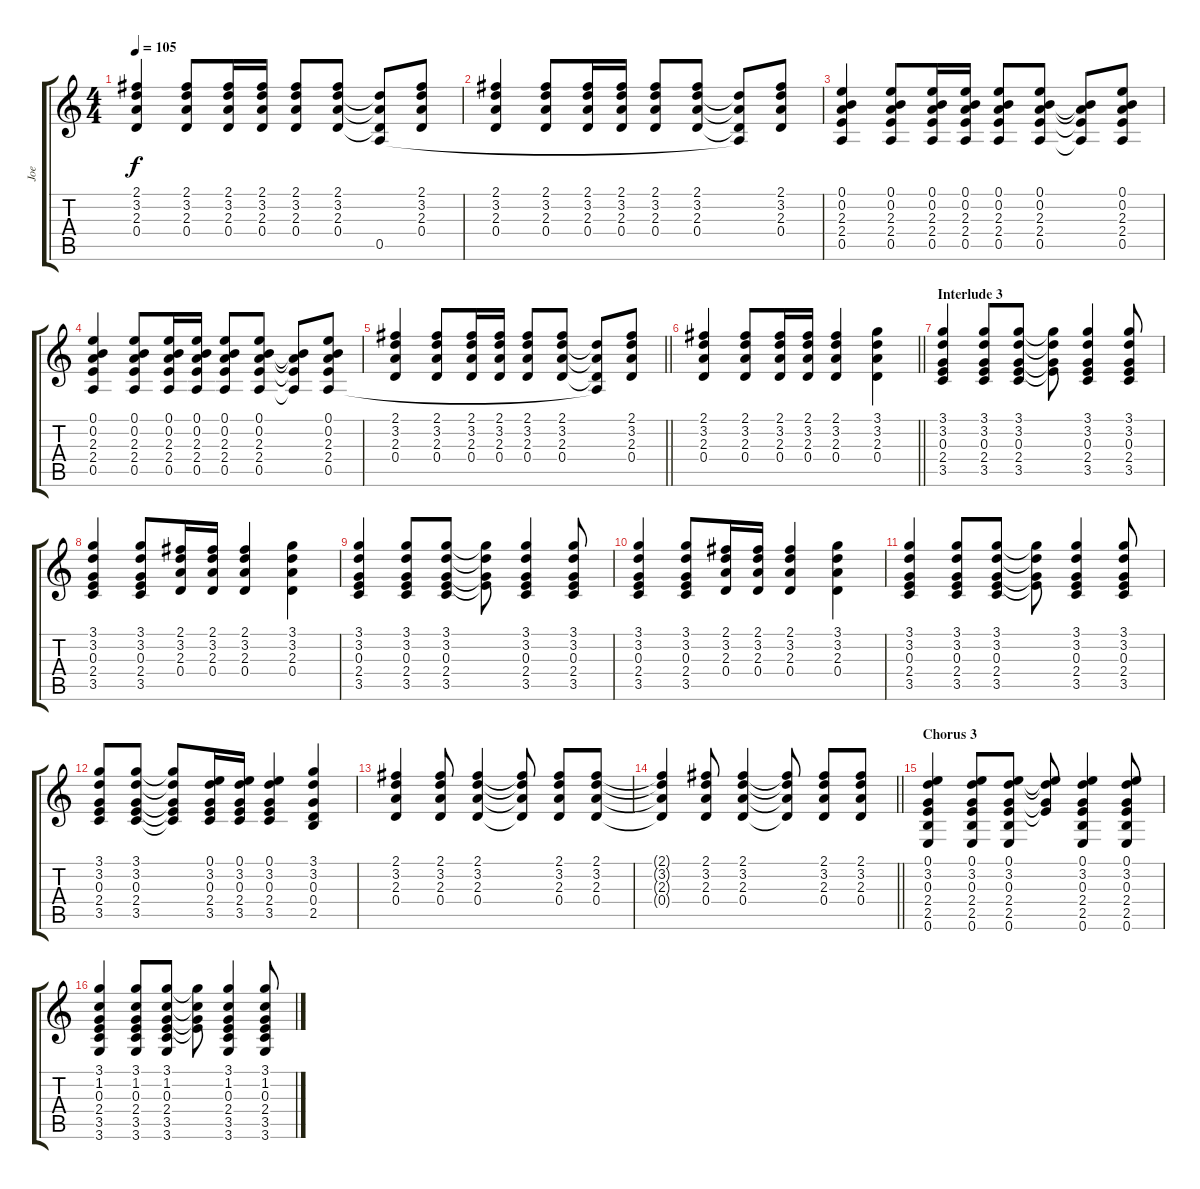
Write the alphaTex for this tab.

\track ("Joe" "Joe") {instrument acousticguitarsteel}
\staff {score tabs}
\tuning (E4 B3 G3 D3 A2 E2) {hide}
\ts (4 4)
\tempo 105
\clef g2
\ks c
(2.1 3.2 2.3 0.4).4{dy f} (2.1 3.2 2.3 0.4).8 (2.1 3.2 2.3 0.4).16 (2.1 3.2 2.3 0.4).16 (2.1 3.2 2.3 0.4).8 (2.1 3.2 2.3 0.4).8 (3.2{t} 2.3{t} 0.4{t} 0.5{t}).8 (2.1 3.2 2.3 0.4).8 |
(2.1 3.2 2.3 0.4).4 (2.1 3.2 2.3 0.4).8 (2.1 3.2 2.3 0.4).16 (2.1 3.2 2.3 0.4).16 (2.1 3.2 2.3 0.4).8 (2.1 3.2 2.3 0.4).8 (3.2{t} 2.3{t} 0.4{t} 0.5{t}).8 (2.1 3.2 2.3 0.4).8 |
(0.1 0.2 2.3 2.4 0.5).4 (0.1 0.2 2.3 2.4 0.5).8 (0.1 0.2 2.3 2.4 0.5).16 (0.1 0.2 2.3 2.4 0.5).16 (0.1 0.2 2.3 2.4 0.5).8 (0.1 0.2 2.3 2.4 0.5).8 (0.2{t} 2.3{t} 2.4{t} 0.5{t}).8 (0.1 0.2 2.3 2.4 0.5).8 |
(0.1 0.2 2.3 2.4 0.5).4 (0.1 0.2 2.3 2.4 0.5).8 (0.1 0.2 2.3 2.4 0.5).16 (0.1 0.2 2.3 2.4 0.5).16 (0.1 0.2 2.3 2.4 0.5).8 (0.1 0.2 2.3 2.4 0.5).8 (0.2{t} 2.3{t} 2.4{t} 0.5{t}).8 (0.1 0.2 2.3 2.4 0.5).8 |
\barLineRight lightlight
(2.1 3.2 2.3 0.4).4 (2.1 3.2 2.3 0.4).8 (2.1 3.2 2.3 0.4).16 (2.1 3.2 2.3 0.4).16 (2.1 3.2 2.3 0.4).8 (2.1 3.2 2.3 0.4).8 (3.2{t} 2.3{t} 0.4{t} 0.5{t}).8 (2.1 3.2 2.3 0.4).8 |
\section ("" "")
\barLineRight lightlight
(2.1 3.2 2.3 0.4).4 (2.1 3.2 2.3 0.4).8 (2.1 3.2 2.3 0.4).16 (2.1 3.2 2.3 0.4).16 (2.1 3.2 2.3 0.4).4 (3.1 3.2 2.3 0.4).4 |
\section ("" "Interlude 3")
(3.1 3.2 0.3 2.4 3.5).4 (3.1 3.2 0.3 2.4 3.5).8 (3.1 3.2 0.3 2.4 3.5).8 (3.1{t} 3.2{t} 0.3{t} 2.4{t}).8 (3.1 3.2 0.3 2.4 3.5).4 (3.1 3.2 0.3 2.4 3.5).8 |
(3.1 3.2 0.3 2.4 3.5).4 (3.1 3.2 0.3 2.4 3.5).8 (2.1 3.2 2.3 0.4).16 (2.1 3.2 2.3 0.4).16 (2.1 3.2 2.3 0.4).4 (3.1 3.2 2.3 0.4).4 |
(3.1 3.2 0.3 2.4 3.5).4 (3.1 3.2 0.3 2.4 3.5).8 (3.1 3.2 0.3 2.4 3.5).8 (3.1{t} 3.2{t} 0.3{t} 2.4{t}).8 (3.1 3.2 0.3 2.4 3.5).4 (3.1 3.2 0.3 2.4 3.5).8 |
(3.1 3.2 0.3 2.4 3.5).4 (3.1 3.2 0.3 2.4 3.5).8 (2.1 3.2 2.3 0.4).16 (2.1 3.2 2.3 0.4).16 (2.1 3.2 2.3 0.4).4 (3.1 3.2 2.3 0.4).4 |
(3.1 3.2 0.3 2.4 3.5).4 (3.1 3.2 0.3 2.4 3.5).8 (3.1 3.2 0.3 2.4 3.5).8 (3.1{t} 3.2{t} 0.3{t} 2.4{t}).8 (3.1 3.2 0.3 2.4 3.5).4 (3.1 3.2 0.3 2.4 3.5).8 |
(3.1 3.2 0.3 2.4 3.5).8 (3.1 3.2 0.3 2.4 3.5).8 (3.1{t} 3.2{t} 0.3{t} 2.4{t} 3.5{t}).8 (0.1 3.2 0.3 2.4 3.5).16 (0.1 3.2 0.3 2.4 3.5).16 (0.1 3.2 0.3 2.4 3.5).4 (3.1 3.2 0.3 0.4 2.5).4 |
(2.1 3.2 2.3 0.4).4 (2.1 3.2 2.3 0.4).8 (2.1 3.2 2.3 0.4).4 (2.1{t} 3.2{t} 2.3{t} 0.4{t}).8 (2.1 3.2 2.3 0.4).8 (2.1 3.2 2.3 0.4).8 |
\barLineRight lightlight
(2.1{t} 3.2{t} 2.3{t} 0.4{t}).4 (2.1 3.2 2.3 0.4).8 (2.1 3.2 2.3 0.4).4 (2.1{t} 3.2{t} 2.3{t} 0.4{t}).8 (2.1 3.2 2.3 0.4).8 (2.1 3.2 2.3 0.4).8 |
\section ("" "Chorus 3")
(0.1 3.2 0.3 2.4 2.5 0.6).4 (0.1 3.2 0.3 2.4 2.5 0.6).8 (0.1 3.2 0.3 2.4 2.5 0.6).8 (0.1{t} 3.2{t} 0.3{t} 2.4{t}).8 (0.1 3.2 0.3 2.4 2.5 0.6).4 (0.1 3.2 0.3 2.4 2.5 0.6).8 |
(3.1 1.2 0.3 2.4 3.5 3.6).4 (3.1 1.2 0.3 2.4 3.5 3.6).8 (3.1 1.2 0.3 2.4 3.5 3.6).8 (3.1{t} 1.2{t} 0.3{t} 2.4{t}).8 (3.1 1.2 0.3 2.4 3.5 3.6).4 (3.1 1.2 0.3 2.4 3.5 3.6).8
